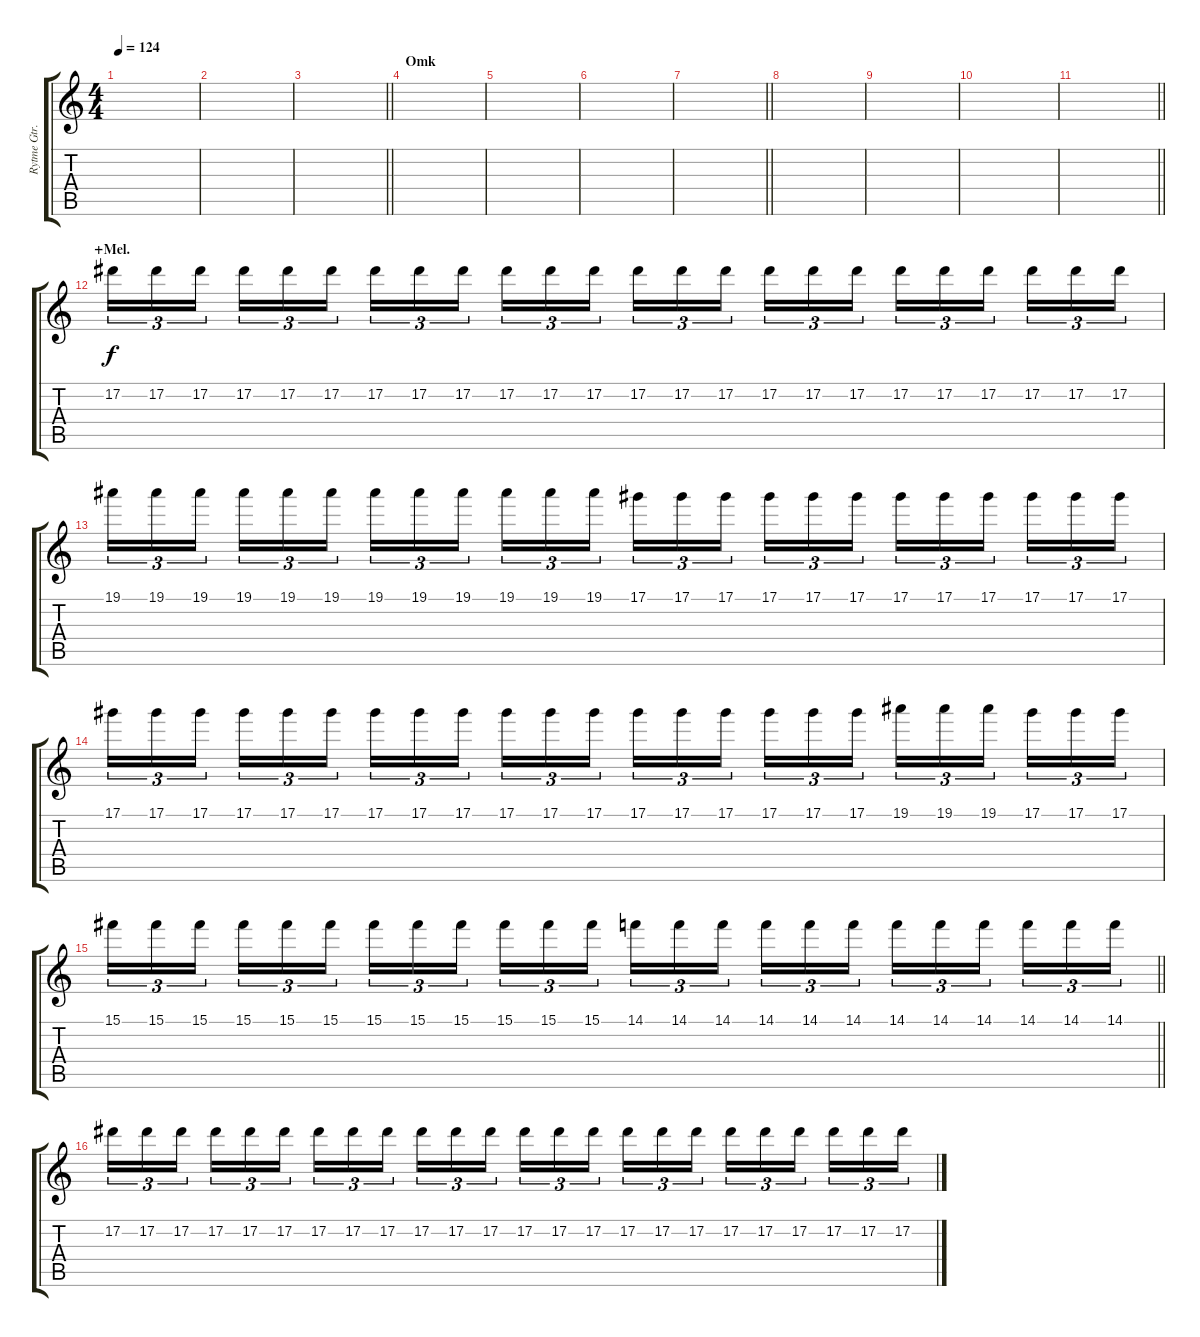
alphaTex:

\track ("Rytme Gtr. 3" "Rytme Gtr.") {instrument distortionguitar}
\staff {score tabs}
\tuning (Eb4 Bb3 Gb3 Db3 Ab2 Eb2) {hide}
\ts (4 4)
\tempo 124
\clef g2
\ks c
|
|
\barLineRight lightlight
|
\section ("" "Omk")
|
|
|
\barLineRight lightlight
|
|
|
|
\barLineRight lightlight
|
\section ("" "+Mel.")
17.2.16{tu (3 2)} 17.2.16{tu (3 2)} 17.2.16{tu (3 2) beam splitsecondary} 17.2.16{tu (3 2)} 17.2.16{tu (3 2)} 17.2.16{tu (3 2)} 17.2.16{tu (3 2)} 17.2.16{tu (3 2)} 17.2.16{tu (3 2) beam splitsecondary} 17.2.16{tu (3 2)} 17.2.16{tu (3 2)} 17.2.16{tu (3 2)} 17.2.16{tu (3 2)} 17.2.16{tu (3 2)} 17.2.16{tu (3 2) beam splitsecondary} 17.2.16{tu (3 2)} 17.2.16{tu (3 2)} 17.2.16{tu (3 2)} 17.2.16{tu (3 2)} 17.2.16{tu (3 2)} 17.2.16{tu (3 2) beam splitsecondary} 17.2.16{tu (3 2)} 17.2.16{tu (3 2)} 17.2.16{tu (3 2)} |
19.1.16{tu (3 2)} 19.1.16{tu (3 2)} 19.1.16{tu (3 2) beam splitsecondary} 19.1.16{tu (3 2)} 19.1.16{tu (3 2)} 19.1.16{tu (3 2)} 19.1.16{tu (3 2)} 19.1.16{tu (3 2)} 19.1.16{tu (3 2) beam splitsecondary} 19.1.16{tu (3 2)} 19.1.16{tu (3 2)} 19.1.16{tu (3 2)} 17.1.16{tu (3 2)} 17.1.16{tu (3 2)} 17.1.16{tu (3 2) beam splitsecondary} 17.1.16{tu (3 2)} 17.1.16{tu (3 2)} 17.1.16{tu (3 2)} 17.1.16{tu (3 2)} 17.1.16{tu (3 2)} 17.1.16{tu (3 2) beam splitsecondary} 17.1.16{tu (3 2)} 17.1.16{tu (3 2)} 17.1.16{tu (3 2)} |
17.1.16{tu (3 2)} 17.1.16{tu (3 2)} 17.1.16{tu (3 2) beam splitsecondary} 17.1.16{tu (3 2)} 17.1.16{tu (3 2)} 17.1.16{tu (3 2)} 17.1.16{tu (3 2)} 17.1.16{tu (3 2)} 17.1.16{tu (3 2) beam splitsecondary} 17.1.16{tu (3 2)} 17.1.16{tu (3 2)} 17.1.16{tu (3 2)} 17.1.16{tu (3 2)} 17.1.16{tu (3 2)} 17.1.16{tu (3 2) beam splitsecondary} 17.1.16{tu (3 2)} 17.1.16{tu (3 2)} 17.1.16{tu (3 2)} 19.1.16{tu (3 2)} 19.1.16{tu (3 2)} 19.1.16{tu (3 2) beam splitsecondary} 17.1.16{tu (3 2)} 17.1.16{tu (3 2)} 17.1.16{tu (3 2)} |
\barLineRight lightlight
15.1.16{tu (3 2)} 15.1.16{tu (3 2)} 15.1.16{tu (3 2) beam splitsecondary} 15.1.16{tu (3 2)} 15.1.16{tu (3 2)} 15.1.16{tu (3 2)} 15.1.16{tu (3 2)} 15.1.16{tu (3 2)} 15.1.16{tu (3 2) beam splitsecondary} 15.1.16{tu (3 2)} 15.1.16{tu (3 2)} 15.1.16{tu (3 2)} 14.1.16{tu (3 2)} 14.1.16{tu (3 2)} 14.1.16{tu (3 2) beam splitsecondary} 14.1.16{tu (3 2)} 14.1.16{tu (3 2)} 14.1.16{tu (3 2)} 14.1.16{tu (3 2)} 14.1.16{tu (3 2)} 14.1.16{tu (3 2) beam splitsecondary} 14.1.16{tu (3 2)} 14.1.16{tu (3 2)} 14.1.16{tu (3 2)} |
17.2.16{tu (3 2)} 17.2.16{tu (3 2)} 17.2.16{tu (3 2) beam splitsecondary} 17.2.16{tu (3 2)} 17.2.16{tu (3 2)} 17.2.16{tu (3 2)} 17.2.16{tu (3 2)} 17.2.16{tu (3 2)} 17.2.16{tu (3 2) beam splitsecondary} 17.2.16{tu (3 2)} 17.2.16{tu (3 2)} 17.2.16{tu (3 2)} 17.2.16{tu (3 2)} 17.2.16{tu (3 2)} 17.2.16{tu (3 2) beam splitsecondary} 17.2.16{tu (3 2)} 17.2.16{tu (3 2)} 17.2.16{tu (3 2)} 17.2.16{tu (3 2)} 17.2.16{tu (3 2)} 17.2.16{tu (3 2) beam splitsecondary} 17.2.16{tu (3 2)} 17.2.16{tu (3 2)} 17.2.16{tu (3 2)}
